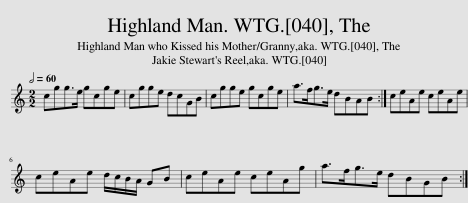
X:1
L:1/8
Q:1/2=60
M:2/2
I:linebreak $
K:C
V:1 treble
V:1
 cgg>e gcge | cgge dcGB | cgge gcge | a>fg>e dBAB :| ceAe ceAe |$ %5
 ceAe d/c/B/A/ GB | ceAe ceAg | a>fg>e dBGB :| %8
